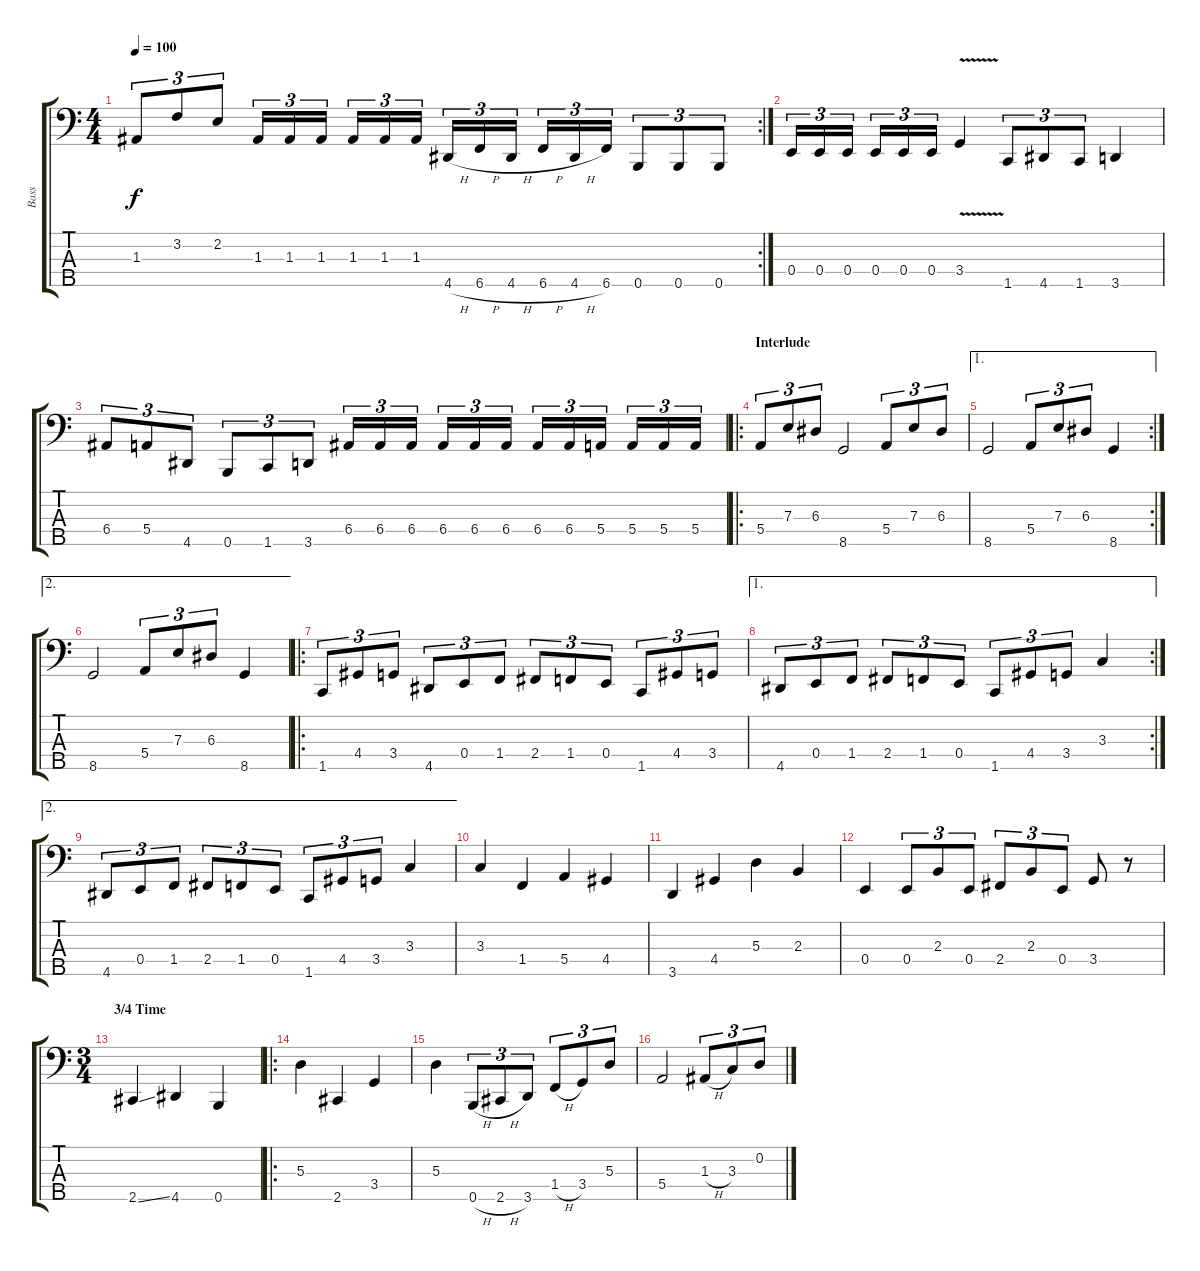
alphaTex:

\track ("Bass" "Bass") {instrument electricbassfinger}
\staff {score tabs}
\tuning (G2 D2 A1 E1 B0) {hide}
\rc 2
\ts (4 4)
\tempo 100
\clef f4
\ks c
1.3.8{tu (3 2) dy f} 3.2.8{tu (3 2)} 2.2.8{tu (3 2)} 1.3.16{tu (3 2)} 1.3.16{tu (3 2)} 1.3.16{tu (3 2)} 1.3.16{tu (3 2)} 1.3.16{tu (3 2)} 1.3.16{tu (3 2)} 4.5{h}.16{tu (3 2)} 6.5{h}.16{tu (3 2)} 4.5{h}.16{tu (3 2)} 6.5{h}.16{tu (3 2)} 4.5{h}.16{tu (3 2)} 6.5.16{tu (3 2)} 0.5.8{tu (3 2)} 0.5.8{tu (3 2)} 0.5.8{tu (3 2)} |
0.4.16{tu (3 2)} 0.4.16{tu (3 2)} 0.4.16{tu (3 2)} 0.4.16{tu (3 2)} 0.4.16{tu (3 2)} 0.4.16{tu (3 2)} 3.4{v}.4 1.5.8{tu (3 2)} 4.5.8{tu (3 2)} 1.5.8{tu (3 2)} 3.5.4 |
6.4.8{tu (3 2)} 5.4.8{tu (3 2)} 4.5.8{tu (3 2)} 0.5.8{tu (3 2)} 1.5.8{tu (3 2)} 3.5.8{tu (3 2)} 6.4.16{tu (3 2)} 6.4.16{tu (3 2)} 6.4.16{tu (3 2)} 6.4.16{tu (3 2)} 6.4.16{tu (3 2)} 6.4.16{tu (3 2)} 6.4.16{tu (3 2)} 6.4.16{tu (3 2)} 5.4.16{tu (3 2)} 5.4.16{tu (3 2)} 5.4.16{tu (3 2)} 5.4.16{tu (3 2)} |
\ro
\section ("" "Interlude")
5.4.8{tu (3 2)} 7.3.8{tu (3 2)} 6.3.8{tu (3 2)} 8.5.2 5.4.8{tu (3 2)} 7.3.8{tu (3 2)} 6.3.8{tu (3 2)} |
\ae 1
\rc 2
8.5.2 5.4.8{tu (3 2)} 7.3.8{tu (3 2)} 6.3.8{tu (3 2)} 8.5.4 |
\ae 2
8.5.2 5.4.8{tu (3 2)} 7.3.8{tu (3 2)} 6.3.8{tu (3 2)} 8.5.4 |
\ro
1.5.8{tu (3 2)} 4.4.8{tu (3 2)} 3.4.8{tu (3 2)} 4.5.8{tu (3 2)} 0.4.8{tu (3 2)} 1.4.8{tu (3 2)} 2.4.8{tu (3 2)} 1.4.8{tu (3 2)} 0.4.8{tu (3 2)} 1.5.8{tu (3 2)} 4.4.8{tu (3 2)} 3.4.8{tu (3 2)} |
\ae 1
\rc 2
4.5.8{tu (3 2)} 0.4.8{tu (3 2)} 1.4.8{tu (3 2)} 2.4.8{tu (3 2)} 1.4.8{tu (3 2)} 0.4.8{tu (3 2)} 1.5.8{tu (3 2)} 4.4.8{tu (3 2)} 3.4.8{tu (3 2)} 3.3.4 |
\ae 2
4.5.8{tu (3 2)} 0.4.8{tu (3 2)} 1.4.8{tu (3 2)} 2.4.8{tu (3 2)} 1.4.8{tu (3 2)} 0.4.8{tu (3 2)} 1.5.8{tu (3 2)} 4.4.8{tu (3 2)} 3.4.8{tu (3 2)} 3.3.4 |
3.3.4 1.4.4 5.4.4 4.4.4 |
3.5.4 4.4.4 5.3.4 2.3.4 |
0.4.4 0.4.8{tu (3 2)} 2.3.8{tu (3 2)} 0.4.8{tu (3 2)} 2.4.8{tu (3 2)} 2.3.8{tu (3 2)} 0.4.8{tu (3 2)} 3.4.8 r.8 |
\ts (3 4)
\section ("" "3/4 Time")
2.5{ss}.4 4.5.4 0.5.4 |
\ro
5.3.4 2.5.4 3.4.4 |
5.3.4 0.5{h}.8{tu (3 2)} 2.5{h}.8{tu (3 2)} 3.5.8{tu (3 2)} 1.4{h}.8{tu (3 2)} 3.4.8{tu (3 2)} 5.3.8{tu (3 2)} |
5.4.2 1.3{h}.8{tu (3 2)} 3.3.8{tu (3 2)} 0.2.8{tu (3 2)}
